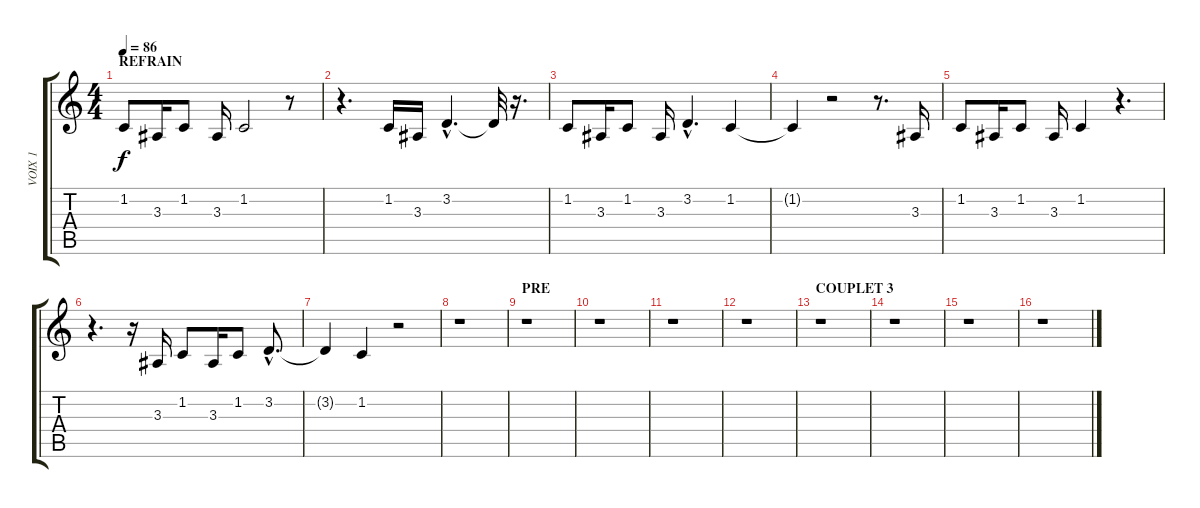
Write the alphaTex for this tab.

\track ("VOIX 1" "VOIX 1") {instrument brasssection}
\staff {score tabs}
\tuning (E4 B3 G3 D3 A2 E2) {hide}
\ts (4 4)
\section ("" "REFRAIN")
\tempo 86
\clef g2
\ks c
1.2.8{dy f} 3.3.16 1.2.8 3.3.16 1.2.2 r.8 |
r.4{d} 1.2.16 3.3.16 3.2{hac}.4{d} 3.2{t}.32 r.16{d} |
1.2.8 3.3.16 1.2.8 3.3.16 3.2{hac}.4{d} 1.2.4 |
1.2{t}.4 r.2 r.8{d} 3.3.16 |
1.2.8 3.3.16 1.2.8 3.3.16 1.2.4 r.4{d} |
r.4{d} r.16 3.3.16 1.2.8 3.3.16 1.2.8 3.2{hac}.8{d} |
3.2{t}.4 1.2.4 r.2 |
r.1 |
\section ("" "PRE")
r.1 |
r.1 |
r.1 |
r.1 |
\section ("" "COUPLET 3")
r.1 |
r.1 |
r.1 |
r.1
